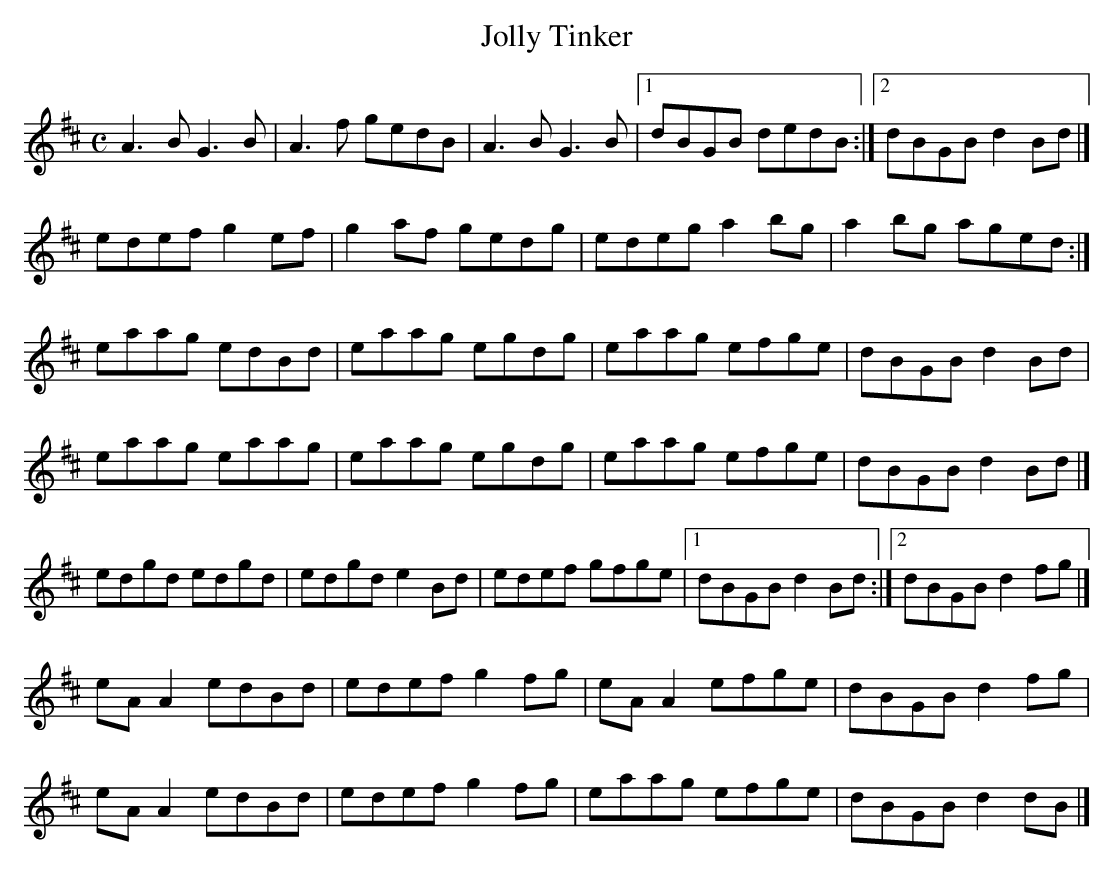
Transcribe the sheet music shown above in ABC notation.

X:1
T:Jolly Tinker
M:C
L:1/8
K:A Mixolydian
A3B G3B|A3f gedB|A3B G3B|[1 dBGB dedB:|[2 dBGB d2Bd|]!
edef g2ef|g2af gedg|edeg a2bg|a2bg aged:|!
eaag edBd|eaag egdg|eaag efge|dBGB d2Bd|!
eaag eaag|eaag egdg|eaag efge|dBGB d2Bd|]!
edgd edgd|edgd e2Bd|edef gfge|[1 dBGB d2Bd:|[2 dBGB d2fg|]!
eAA2 edBd|edef g2fg|eAA2 efge|dBGB d2fg|!
eAA2 edBd|edef g2fg|eaag efge|dBGB d2dB|]!
